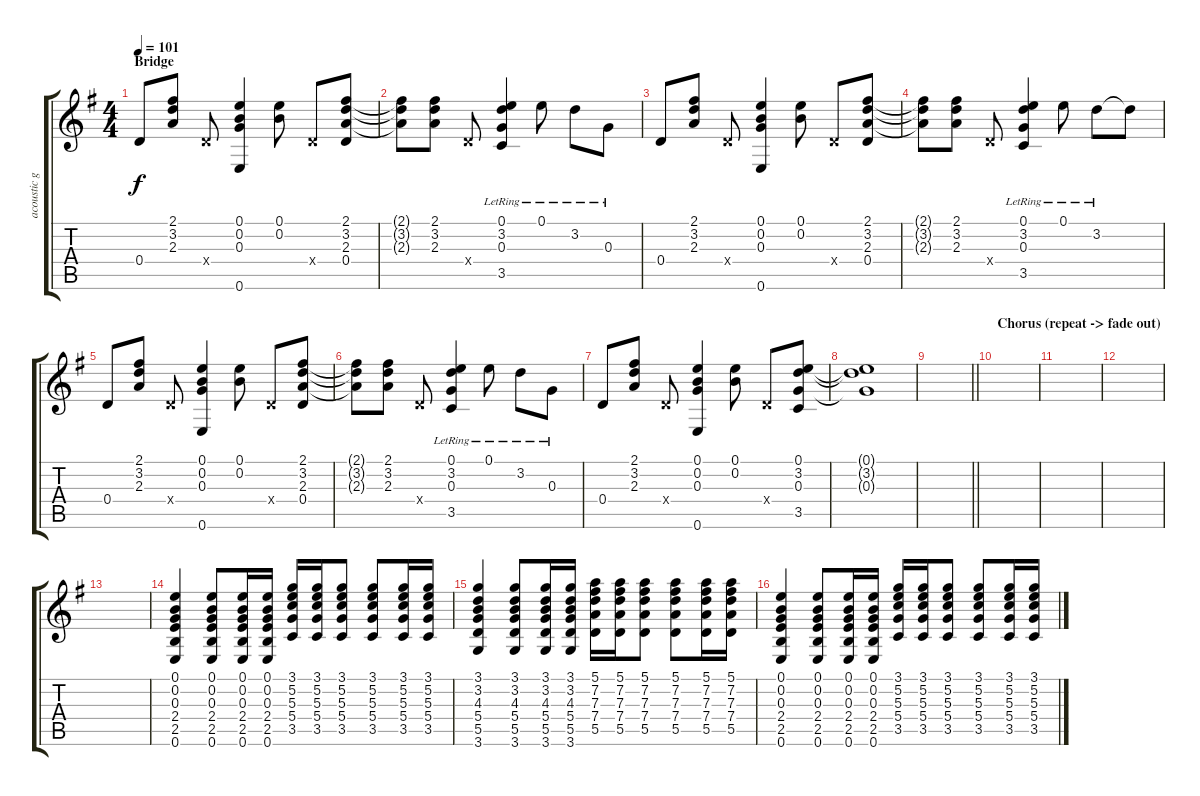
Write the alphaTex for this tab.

\track ("acoustic guitar" "acoustic g") {instrument acousticguitarsteel}
\staff {score tabs}
\tuning (E4 B3 G3 D3 A2 E2) {hide}
\ts (4 4)
\section ("" "Bridge")
\tempo 101
\clef g2
\ks eminor
0.4.8{dy f} (2.1 3.2 2.3).8 0.4{x}.8 (0.1 0.2 0.3 0.6).4 (0.1 0.2).8 0.4{x}.8 (2.1 3.2 2.3 0.4).8 |
(2.1{t} 3.2{t} 2.3{t}).8 (2.1 3.2 2.3).8 0.4{x}.8 (0.1{lr} 3.2{lr} 0.3{lr} 3.5{lr}).4 0.1{lr}.8 3.2{lr}.8 0.3{lr}.8 |
0.4.8 (2.1 3.2 2.3).8 0.4{x}.8 (0.1 0.2 0.3 0.6).4 (0.1 0.2).8 0.4{x}.8 (2.1 3.2 2.3 0.4).8 |
(2.1{t} 3.2{t} 2.3{t}).8 (2.1 3.2 2.3).8 0.4{x}.8 (0.1{lr} 3.2{lr} 0.3{lr} 3.5{lr}).4 0.1{lr}.8 3.2{lr}.8 3.2{t}.8 |
0.4.8 (2.1 3.2 2.3).8 0.4{x}.8 (0.1 0.2 0.3 0.6).4 (0.1 0.2).8 0.4{x}.8 (2.1 3.2 2.3 0.4).8 |
(2.1{t} 3.2{t} 2.3{t}).8 (2.1 3.2 2.3).8 0.4{x}.8 (0.1{lr} 3.2{lr} 0.3{lr} 3.5{lr}).4 0.1{lr}.8 3.2{lr}.8 0.3{lr}.8 |
0.4.8 (2.1 3.2 2.3).8 0.4{x}.8 (0.1 0.2 0.3 0.6).4 (0.1 0.2).8 0.4{x}.8 (0.1 3.2 0.3 3.5).8 |
(0.1{t} 3.2{t} 0.3{t}).1 |
\barLineRight lightlight
|
\section ("" "Chorus (repeat -> fade out)")
|
|
|
|
(0.1 0.2 0.3 2.4 2.5 0.6).4 (0.1 0.2 0.3 2.4 2.5 0.6).8 (0.1 0.2 0.3 2.4 2.5 0.6).16 (0.1 0.2 0.3 2.4 2.5 0.6).16 (3.1 5.2 5.3 5.4 3.5).16 (3.1 5.2 5.3 5.4 3.5).16 (3.1 5.2 5.3 5.4 3.5).8 (3.1 5.2 5.3 5.4 3.5).8 (3.1 5.2 5.3 5.4 3.5).16 (3.1 5.2 5.3 5.4 3.5).16 |
(3.1 3.2 4.3 5.4 5.5 3.6).4 (3.1 3.2 4.3 5.4 5.5 3.6).8 (3.1 3.2 4.3 5.4 5.5 3.6).16 (3.1 3.2 4.3 5.4 5.5 3.6).16 (5.1 7.2 7.3 7.4 5.5).16 (5.1 7.2 7.3 7.4 5.5).16 (5.1 7.2 7.3 7.4 5.5).8 (5.1 7.2 7.3 7.4 5.5).8 (5.1 7.2 7.3 7.4 5.5).16 (5.1 7.2 7.3 7.4 5.5).16 |
(0.1 0.2 0.3 2.4 2.5 0.6).4 (0.1 0.2 0.3 2.4 2.5 0.6).8 (0.1 0.2 0.3 2.4 2.5 0.6).16 (0.1 0.2 0.3 2.4 2.5 0.6).16 (3.1 5.2 5.3 5.4 3.5).16 (3.1 5.2 5.3 5.4 3.5).16 (3.1 5.2 5.3 5.4 3.5).8 (3.1 5.2 5.3 5.4 3.5).8 (3.1 5.2 5.3 5.4 3.5).16 (3.1 5.2 5.3 5.4 3.5).16
